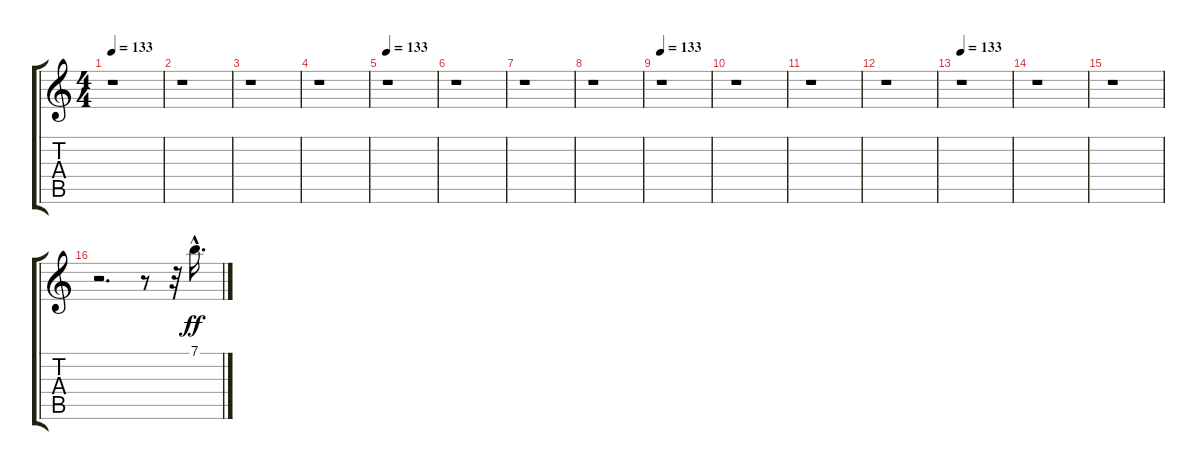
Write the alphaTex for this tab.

\track "" {instrument acousticguitarnylon}
\staff {score tabs}
\tuning (E4 B3 G3 D3 A2 E2) {hide}
\ts (4 4)
\tempo 133
\clef g2
\ks c
r.1{dy ff} |
r.1 |
r.1 |
r.1 |
\tempo 133
r.1 |
r.1 |
r.1 |
r.1 |
\tempo 133
r.1 |
r.1 |
r.1 |
r.1 |
\tempo 133
r.1 |
r.1 |
r.1 |
r.2{d} r.8 r.32 7.1{hac}.16{d}
